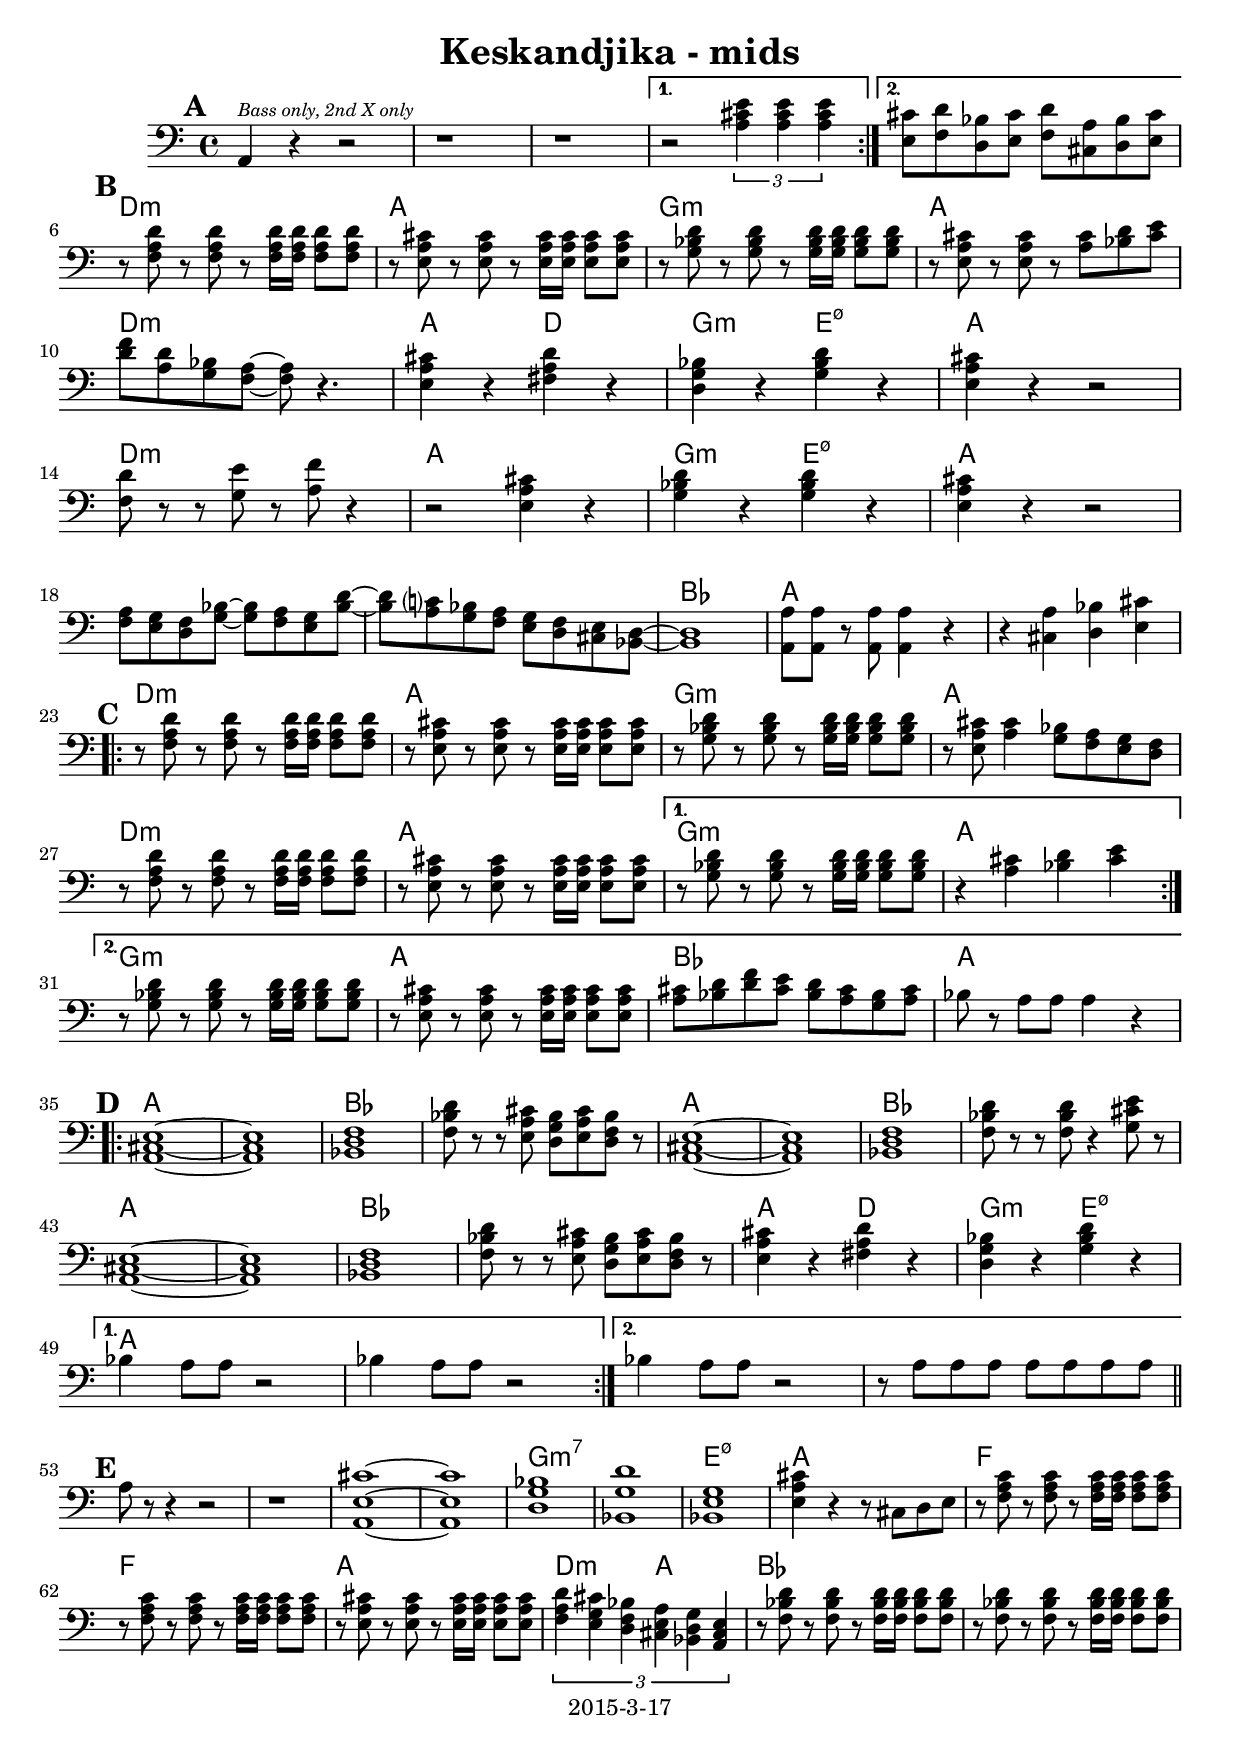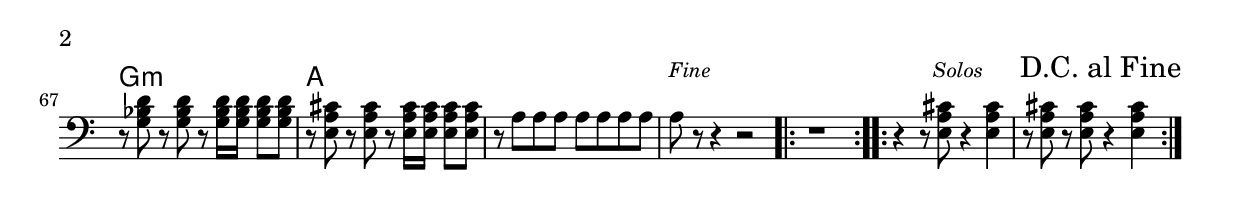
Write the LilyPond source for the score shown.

\version "2.16.2"

\header {
	title = "Keskandjika - mids"
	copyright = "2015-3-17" %date of latest edits
}

slash = {
	\override NoteHead #'style = #'slash
	\override Stem #'transparent = ##t
}

noslash = {
	\revert NoteHead #'style
	\revert Stem #'transparent
}

melody = { \relative c' { \set Score.markFormatter = #format-mark-box-letters

	\mark \default %A
	\repeat volta 2 {
	}
		\alternative {
		}
	
	\mark \default %B

	\mark \default %C
	\repeat volta 2 {
	}
		\alternative {
		}
	
	\mark \default %D
	\repeat volta 2 {
	}
		\alternative {
		}
	
	\mark \default %E
		
}
}

midbrass = { \relative c { \set Score.markFormatter = #format-mark-box-letters

	\mark \default %A
	\repeat volta 2 {
		a4^\markup { \tiny \italic "Bass only, 2nd X only"} r4 r2 | r1 | r1 |
	}
		\alternative {
			{ r2 \times 2/3 { <a' cis e>4 <a cis e> <a cis e> } | }
			{ <e cis'>8 <f d'> <d bes'> <e cis'> <f d'> <cis a'> <d bes'> <e cis'> | \break }
		}
	
	\mark \default %B
		r8 <f a d> r <f a d> r <f a d>16 <f a d> <f a d>8 <f a d> | 
		r8 <e a cis> r <e a cis> r <e a cis>16 <e a cis> <e a cis>8 <e a cis> | 
		r8 <g bes d> r <g bes d> r <g bes d>16 <g bes d> <g bes d>8 <g bes d> | 
		r8 <e a cis> r <e a cis> r <a cis> <bes d> <cis e> | \break
		<d f>8 <a d> <g bes> <f a>~ <f a> r4. |
		<e a cis>4 r <fis a d> r | <d g bes> r <g bes d> r | <e a cis>4 r r2 | \break
		<f d'>8 r r <g e'> r <a f'> r4 | r2 <e a cis>4 r | <g bes d> r <g bes d> r | <e a cis> r r2 | \break
		<f a>8 <e g> <d f> <g bes>~ <g bes> <f a> <e g> <bes' d>~ | <bes d> <a c?> <g bes> <f a> <e g> <d f> <cis e> <bes d>~~ |
		<bes d>1 | <a a'>8 <a a'> r <a a'> <a a'>4 r | r <cis a'> <d bes'> <e cis'> | \break 

	\mark \default %C
	\repeat volta 2 {
		r8 <f a d> r <f a d> r <f a d>16 <f a d> <f a d>8 <f a d> | 
		r8 <e a cis> r <e a cis> r <e a cis>16 <e a cis> <e a cis>8 <e a cis> | 
		r8 <g bes d> r <g bes d> r <g bes d>16 <g bes d> <g bes d>8 <g bes d> | 
		r8 <e a cis> <a cis>4 <g bes>8 <f a> <e g> <d f> | \break
		r8 <f a d> r <f a d> r <f a d>16 <f a d> <f a d>8 <f a d> | 
		r8 <e a cis> r <e a cis> r <e a cis>16 <e a cis> <e a cis>8 <e a cis> | 
	}
		\alternative {
			{ r8 <g bes d> r <g bes d> r <g bes d>16 <g bes d> <g bes d>8 <g bes d> | 
				r4 <a cis> <bes d> <cis e> | \break }
			{ r8 <g bes d> r <g bes d> r <g bes d>16 <g bes d> <g bes d>8 <g bes d> | 
				r8 <e a cis> r <e a cis> r <e a cis>16 <e a cis> <e a cis>8 <e a cis> | 
				<a cis>8 <bes d> <d f> <cis e> <bes d> <a cis> <g bes> <a cis> |
				bes8 r a a a4 r | \break }
		}
	
	\mark \default %D
	\repeat volta 2 {
		<a, cis e>1~~~ | <a cis e> | <bes d f> | <f' bes d>8 r r <e a cis> <d g bes> <e a cis> <d f bes> r |
		<a cis e>1~~~ | <a cis e> | <bes d f> | <f' bes d>8 r r <f bes d> r4 <g cis e>8 r | \break
		<a, cis e>1~~~ | <a cis e> | <bes d f> | <f' bes d>8 r r <e a cis> <d g bes> <e a cis> <d f bes> r |
		<e a cis>4 r <fis a d> r | <d g bes> r <g bes d> r | \break 
	}
		\alternative {
			{ bes4 a8 a r2 | bes4 a8 a r2 | }
			{ bes4 a8 a r2 | r8 a a a a a a a | \break \bar "||" }
		}
	
	\mark \default %E
		a8 r r4 r2 | r1 | <a, e' cis'>1~~~ | <a e' cis'> | 
		<d g bes>1 | <bes g' d'> | <bes e g> | <e a cis>4 r r8 cis d e |
		r8 <f a c> r <f a c> r <f a c>16 <f a c> <f a c>8 <f a c> | 
		r8 <f a c> r <f a c> r <f a c>16 <f a c> <f a c>8 <f a c> | 
		r8 <e a cis> r <e a cis> r <e a cis>16 <e a cis> <e a cis>8 <e a cis> | 
		\times 2/3 { <f a d>4 <e g cis> <d f bes> <cis e a> <bes d g> <a cis e> } | 
		r8 <f' bes d> r <f bes d> r <f bes d>16 <f bes d> <f bes d>8 <f bes d> | 
		r8 <f bes d> r <f bes d> r <f bes d>16 <f bes d> <f bes d>8 <f bes d> |
		r8 <g bes d> r <g bes d> r <g bes d>16 <g bes d> <g bes d>8 <g bes d> |
		r8 <e a cis> r <e a cis> r <e a cis>16 <e a cis> <e a cis>8 <e a cis> |
		r8 a a a a a a a | a\mark \markup { \small \italic "Fine" } r r4 r2 | 

	\repeat volta 2 { r1 }
	\repeat volta 2 {
		r4 r8 <e a cis>\mark \markup { \small \italic "Solos" } r4 <e a cis> | r8 <e a cis> r <e a cis>\mark "D.C. al Fine" r4 <e a cis> |
		}

		
}
}

changes = { \chordmode { 

	%A
	s1 | s1 | s1 | s1 | s1 |

	%B
	d1:min | a | g:min | a |
	d:min | a2 d | g:min e:m7.5- | a1 |
	d:min | a | g2:min e:m7.5- | a1 | s1 | s1 | bes | a | a |

	%C
	d1:min | a | g:min | a |
	d1:min | a | g:min | a |
	g:min | a | bes | a |

	%D
	a | a | bes | bes |
	a | a | bes | bes |
	a | a | bes | bes |
	a2 d | g:min e:m7.5- | a1 | a | a | a |

	%E
	s1 | s1 | a | a |
	g:min7 | g:min7 | e:m7.5- | a |
	f1 | f | a | d2:min a | 
	bes1 | bes1 | g:min | a1 | a | a |
	s1 | a | a |

}
}

\book {
	\score { 
	  <<
	    \new ChordNames {
		\set chordChanges = ##t
		\changes
	    }
%	    \new Staff { \clef treble
%		\melody
%	    }
	    \new Staff { \clef bass 
		\midbrass
	    }
	  >>
	}
}

\book {
	\score {
	  <<
		\new Staff {
		  \set Staff.midiInstrument = #"trumpet" \unfoldRepeats
			\melody
		}
		\new Staff {
		  \set Staff.midiInstrument = #"trumpet" \unfoldRepeats
			\midbrass
		}
	  >>
		\midi { }
	}
}
